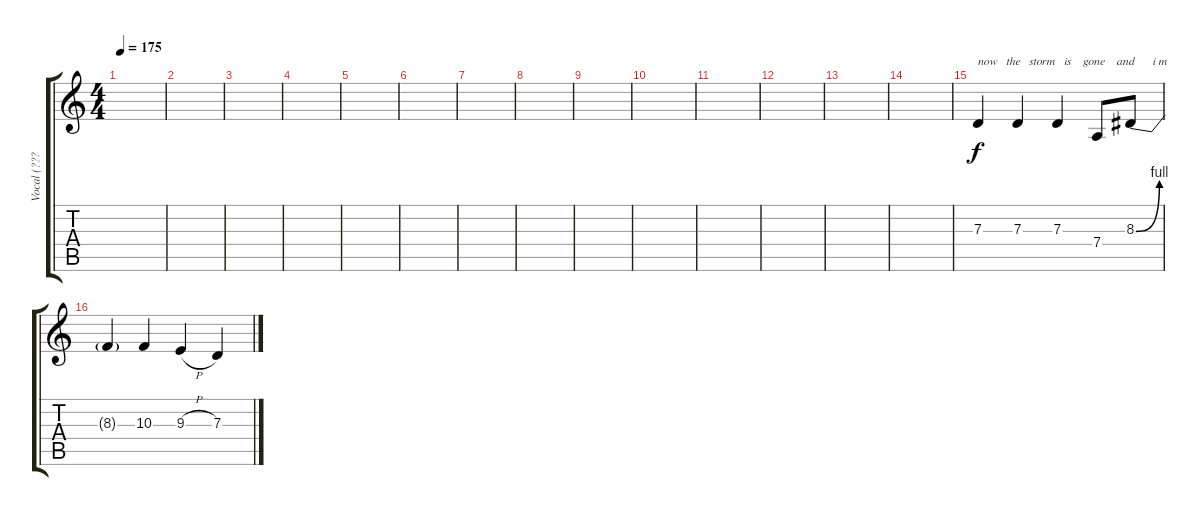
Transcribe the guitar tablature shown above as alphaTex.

\track ("Vocal (???)" "Vocal (???") {instrument lead1square}
\staff {score tabs}
\tuning (E4 B3 G3 D3 A2 E2) {hide}
\ts (4 4)
\tempo 175
\clef g2
\ks c
|
|
|
|
|
|
|
|
|
|
|
|
|
|
7.3.4{txt "now   the   storm   is    gone    and      i m    "} 7.3.4 7.3.4 7.4.8 8.3{be (bend 0 0 60 4)}.8 |
8.3{t}.4 10.3.4 9.3{h}.4 7.3.4
